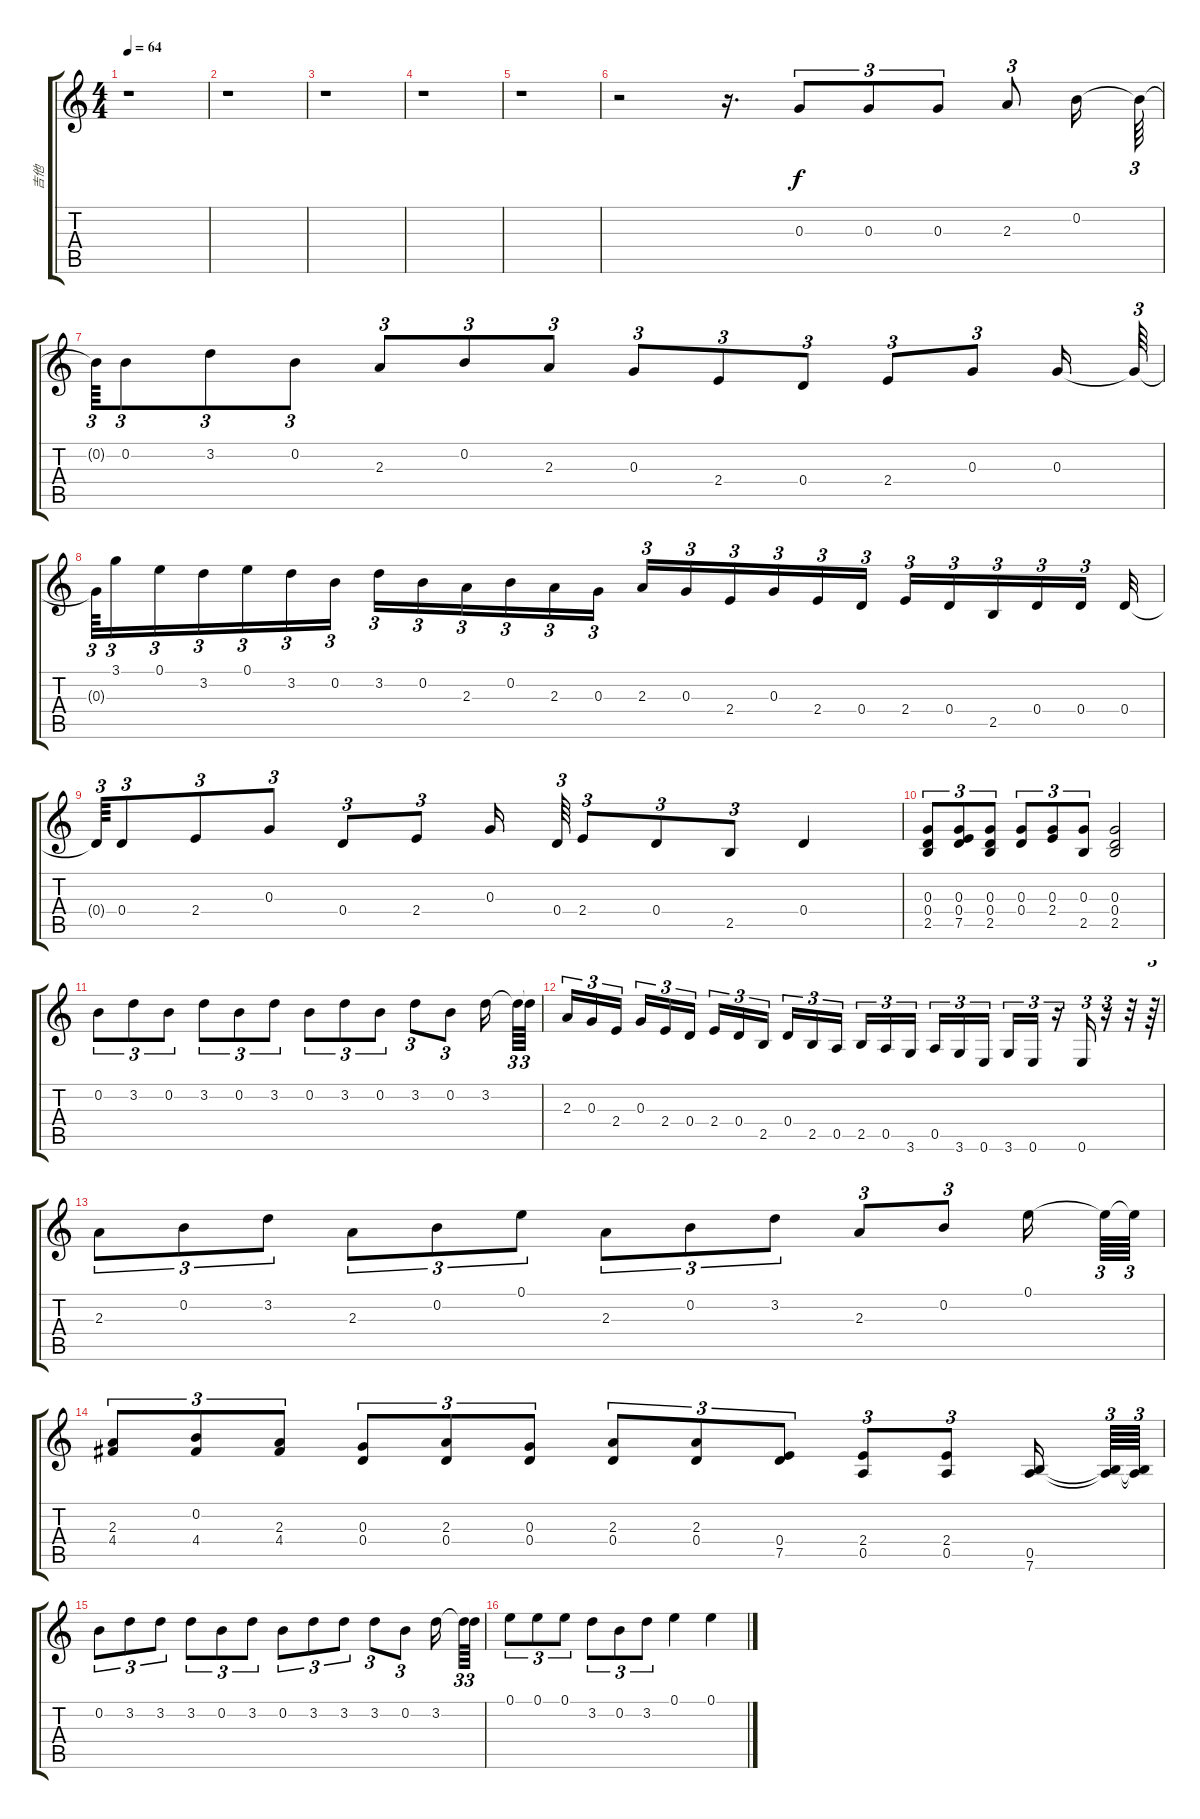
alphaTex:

\track ("吉他" "吉他") {instrument overdrivenguitar}
\staff {score tabs}
\tuning (E4 B3 G3 D3 A2 E2) {hide}
\ts (4 4)
\tempo 64
\clef g2
\ks c
r.1{dy f} |
r.1 |
r.1 |
r.1 |
r.1 |
r.2 r.16{d} 0.3.8{tu (3 2)} 0.3.8{tu (3 2)} 0.3.8{tu (3 2)} 2.3.8{tu (3 2)} 0.2.16 0.2{t}.64{tu (3 2)} |
0.2{t}.64{tu (3 2)} 0.2.8{tu (3 2)} 3.2.8{tu (3 2)} 0.2.8{tu (3 2)} 2.3.8{tu (3 2)} 0.2.8{tu (3 2)} 2.3.8{tu (3 2)} 0.3.8{tu (3 2)} 2.4.8{tu (3 2)} 0.4.8{tu (3 2)} 2.4.8{tu (3 2)} 0.3.8{tu (3 2)} 0.3.16 0.3{t}.64{tu (3 2)} |
0.3{t}.64{tu (3 2)} 3.1.16{tu (3 2)} 0.1.16{tu (3 2)} 3.2.16{tu (3 2)} 0.1.16{tu (3 2)} 3.2.16{tu (3 2)} 0.2.16{tu (3 2)} 3.2.16{tu (3 2)} 0.2.16{tu (3 2)} 2.3.16{tu (3 2)} 0.2.16{tu (3 2)} 2.3.16{tu (3 2)} 0.3.16{tu (3 2)} 2.3.16{tu (3 2)} 0.3.16{tu (3 2)} 2.4.16{tu (3 2)} 0.3.16{tu (3 2)} 2.4.16{tu (3 2)} 0.4.16{tu (3 2)} 2.4.16{tu (3 2)} 0.4.16{tu (3 2)} 2.5.16{tu (3 2)} 0.4.16{tu (3 2)} 0.4.16{tu (3 2)} 0.4.32 |
0.4{t}.64{tu (3 2)} 0.4.8{tu (3 2)} 2.4.8{tu (3 2)} 0.3.8{tu (3 2)} 0.4.8{tu (3 2)} 2.4.8{tu (3 2)} 0.3.16 0.4.64{tu (3 2)} 2.4.8{tu (3 2)} 0.4.8{tu (3 2)} 2.5.8{tu (3 2)} 0.4.4 |
(0.3 0.4 2.5).8{tu (3 2)} (0.3 0.4 7.5).8{tu (3 2)} (0.3 0.4 2.5).8{tu (3 2)} (0.3 0.4).8{tu (3 2)} (0.3 2.4).8{tu (3 2)} (0.3 2.5).8{tu (3 2)} (0.3 0.4 2.5).2 |
0.2.8{tu (3 2)} 3.2.8{tu (3 2)} 0.2.8{tu (3 2)} 3.2.8{tu (3 2)} 0.2.8{tu (3 2)} 3.2.8{tu (3 2)} 0.2.8{tu (3 2)} 3.2.8{tu (3 2)} 0.2.8{tu (3 2)} 3.2.8{tu (3 2)} 0.2.8{tu (3 2)} 3.2.16 3.2{t}.64{tu (3 2)} 3.2{t}.64{tu (3 2)} |
2.3.16{tu (3 2)} 0.3.16{tu (3 2)} 2.4.16{tu (3 2)} 0.3.16{tu (3 2)} 2.4.16{tu (3 2)} 0.4.16{tu (3 2)} 2.4.16{tu (3 2)} 0.4.16{tu (3 2)} 2.5.16{tu (3 2)} 0.4.16{tu (3 2)} 2.5.16{tu (3 2)} 0.5.16{tu (3 2)} 2.5.16{tu (3 2)} 0.5.16{tu (3 2)} 3.6.16{tu (3 2)} 0.5.16{tu (3 2)} 3.6.16{tu (3 2)} 0.6.16{tu (3 2)} 3.6.16{tu (3 2)} 0.6.16{tu (3 2)} r.16{tu (3 2)} 0.6.16{tu (3 2)} r.16{tu (3 2)} r.32 r.64{tu (3 2)} |
2.3.8{tu (3 2)} 0.2.8{tu (3 2)} 3.2.8{tu (3 2)} 2.3.8{tu (3 2)} 0.2.8{tu (3 2)} 0.1.8{tu (3 2)} 2.3.8{tu (3 2)} 0.2.8{tu (3 2)} 3.2.8{tu (3 2)} 2.3.8{tu (3 2)} 0.2.8{tu (3 2)} 0.1.16 0.1{t}.64{tu (3 2)} 0.1{t}.64{tu (3 2)} |
(2.3 4.4).8{tu (3 2)} (0.2 4.4).8{tu (3 2)} (2.3 4.4).8{tu (3 2)} (0.3 0.4).8{tu (3 2)} (2.3 0.4).8{tu (3 2)} (0.3 0.4).8{tu (3 2)} (2.3 0.4).8{tu (3 2)} (2.3 0.4).8{tu (3 2)} (0.4 7.5).8{tu (3 2)} (2.4 0.5).8{tu (3 2)} (2.4 0.5).8{tu (3 2)} (0.5 7.6).16 (0.5{t} 7.6{t}).64{tu (3 2)} (0.5{t} 7.6{t}).64{tu (3 2)} |
0.2.8{tu (3 2)} 3.2.8{tu (3 2)} 3.2.8{tu (3 2)} 3.2.8{tu (3 2)} 0.2.8{tu (3 2)} 3.2.8{tu (3 2)} 0.2.8{tu (3 2)} 3.2.8{tu (3 2)} 3.2.8{tu (3 2)} 3.2.8{tu (3 2)} 0.2.8{tu (3 2)} 3.2.16 3.2{t}.64{tu (3 2)} 3.2{t}.64{tu (3 2)} |
0.1.8{tu (3 2)} 0.1.8{tu (3 2)} 0.1.8{tu (3 2)} 3.2.8{tu (3 2)} 0.2.8{tu (3 2)} 3.2.8{tu (3 2)} 0.1.4 0.1.4
